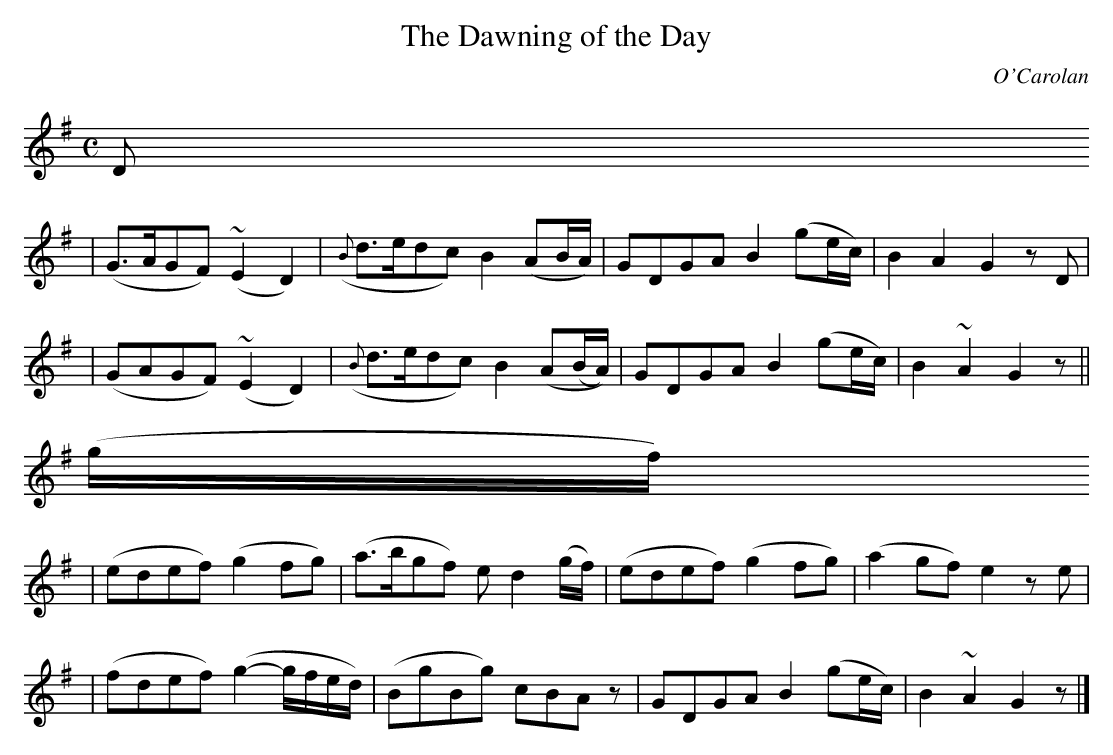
X:1
T: The Dawning of the Day
C: O'Carolan
M: C
L: 1/8
K: G
D
| (G>AGF) (~E2D2) | ({B}d>edc) B2(AB/A/) | GDGA B2(ge/c/) | B2A2 G2zD |
| (GAGF) (~E2D2) | ({B}d>edc) B2(A(B/A/)) | GDGA B2(ge/c/) | B2~A2 G2z ||
(g/f/)
| (edef) (g2fg) | (a>bgf) ed2(g/f/) | (edef) (g2fg) | (a2gf) e2ze |
| (fdef) (g2-g/f/e/d/) | (BgBg) cBAz | GDGA B2(ge/c/) | B2~A2 G2z |]
